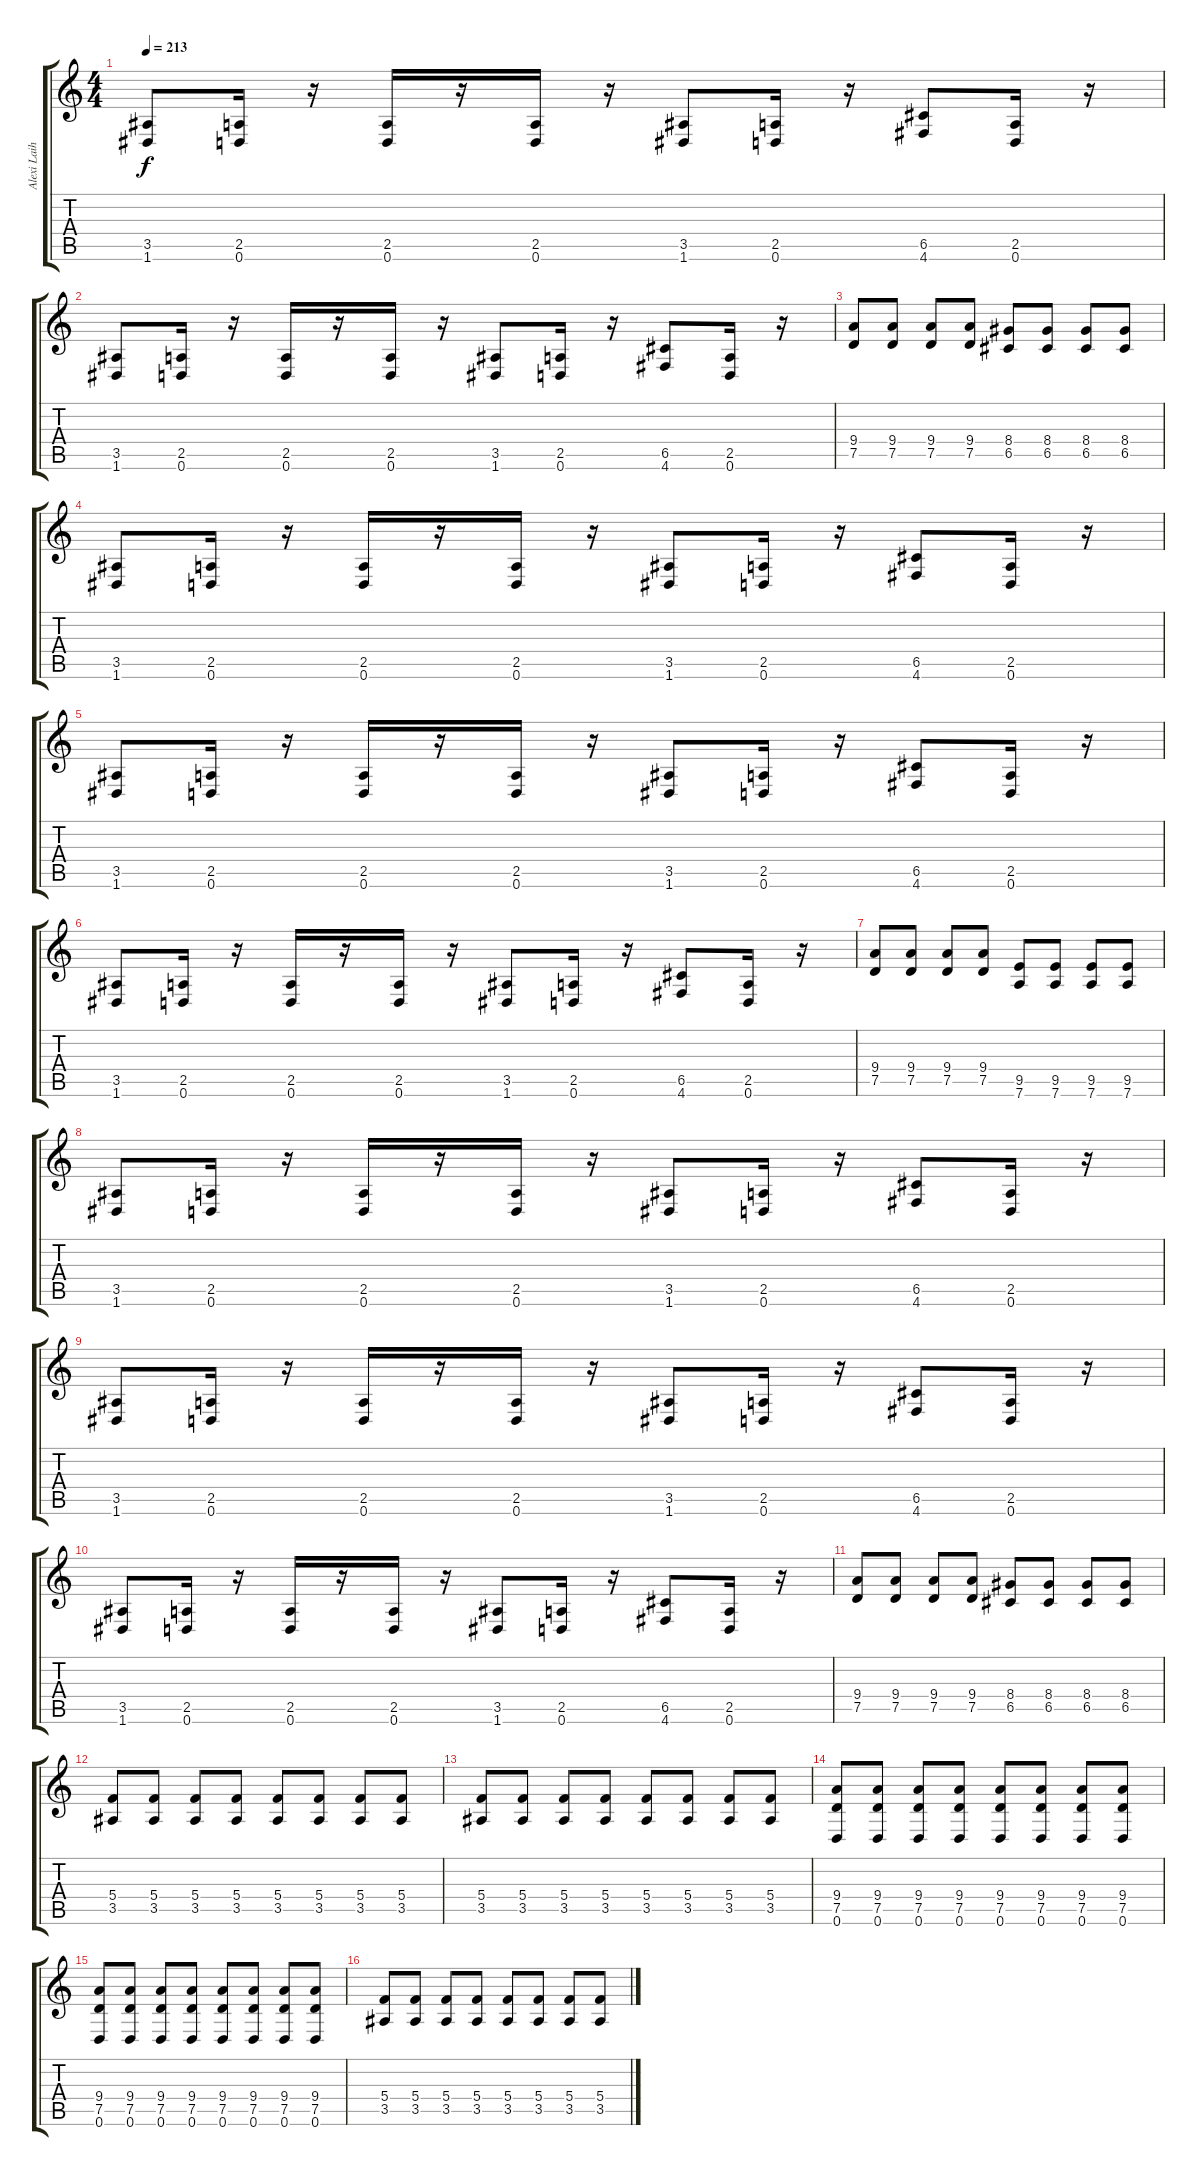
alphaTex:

\track ("Alexi Laiho" "Alexi Laih") {instrument distortionguitar}
\staff {score tabs}
\tuning (D4 A3 F3 C3 G2 D2) {hide}
\ts (4 4)
\tempo 213
\clef g2
\ks c
(3.5 1.6).8{dy f} (2.5 0.6).16 r.16 (2.5 0.6).16 r.16 (2.5 0.6).16 r.16 (3.5 1.6).8 (2.5 0.6).16 r.16 (6.5 4.6).8 (2.5 0.6).16 r.16 |
(3.5 1.6).8 (2.5 0.6).16 r.16 (2.5 0.6).16 r.16 (2.5 0.6).16 r.16 (3.5 1.6).8 (2.5 0.6).16 r.16 (6.5 4.6).8 (2.5 0.6).16 r.16 |
(9.4 7.5).8 (9.4 7.5).8 (9.4 7.5).8 (9.4 7.5).8 (8.4 6.5).8 (8.4 6.5).8 (8.4 6.5).8 (8.4 6.5).8 |
(3.5 1.6).8 (2.5 0.6).16 r.16 (2.5 0.6).16 r.16 (2.5 0.6).16 r.16 (3.5 1.6).8 (2.5 0.6).16 r.16 (6.5 4.6).8 (2.5 0.6).16 r.16 |
(3.5 1.6).8 (2.5 0.6).16 r.16 (2.5 0.6).16 r.16 (2.5 0.6).16 r.16 (3.5 1.6).8 (2.5 0.6).16 r.16 (6.5 4.6).8 (2.5 0.6).16 r.16 |
(3.5 1.6).8 (2.5 0.6).16 r.16 (2.5 0.6).16 r.16 (2.5 0.6).16 r.16 (3.5 1.6).8 (2.5 0.6).16 r.16 (6.5 4.6).8 (2.5 0.6).16 r.16 |
(9.4 7.5).8 (9.4 7.5).8 (9.4 7.5).8 (9.4 7.5).8 (9.5 7.6).8 (9.5 7.6).8 (9.5 7.6).8 (9.5 7.6).8 |
(3.5 1.6).8 (2.5 0.6).16 r.16 (2.5 0.6).16 r.16 (2.5 0.6).16 r.16 (3.5 1.6).8 (2.5 0.6).16 r.16 (6.5 4.6).8 (2.5 0.6).16 r.16 |
(3.5 1.6).8 (2.5 0.6).16 r.16 (2.5 0.6).16 r.16 (2.5 0.6).16 r.16 (3.5 1.6).8 (2.5 0.6).16 r.16 (6.5 4.6).8 (2.5 0.6).16 r.16 |
(3.5 1.6).8 (2.5 0.6).16 r.16 (2.5 0.6).16 r.16 (2.5 0.6).16 r.16 (3.5 1.6).8 (2.5 0.6).16 r.16 (6.5 4.6).8 (2.5 0.6).16 r.16 |
(9.4 7.5).8 (9.4 7.5).8 (9.4 7.5).8 (9.4 7.5).8 (8.4 6.5).8 (8.4 6.5).8 (8.4 6.5).8 (8.4 6.5).8 |
(5.4 3.5).8 (5.4 3.5).8 (5.4 3.5).8 (5.4 3.5).8 (5.4 3.5).8 (5.4 3.5).8 (5.4 3.5).8 (5.4 3.5).8 |
(5.4 3.5).8 (5.4 3.5).8 (5.4 3.5).8 (5.4 3.5).8 (5.4 3.5).8 (5.4 3.5).8 (5.4 3.5).8 (5.4 3.5).8 |
(9.4 7.5 0.6).8 (9.4 7.5 0.6).8 (9.4 7.5 0.6).8 (9.4 7.5 0.6).8 (9.4 7.5 0.6).8 (9.4 7.5 0.6).8 (9.4 7.5 0.6).8 (9.4 7.5 0.6).8 |
(9.4 7.5 0.6).8 (9.4 7.5 0.6).8 (9.4 7.5 0.6).8 (9.4 7.5 0.6).8 (9.4 7.5 0.6).8 (9.4 7.5 0.6).8 (9.4 7.5 0.6).8 (9.4 7.5 0.6).8 |
(5.4 3.5).8 (5.4 3.5).8 (5.4 3.5).8 (5.4 3.5).8 (5.4 3.5).8 (5.4 3.5).8 (5.4 3.5).8 (5.4 3.5).8
